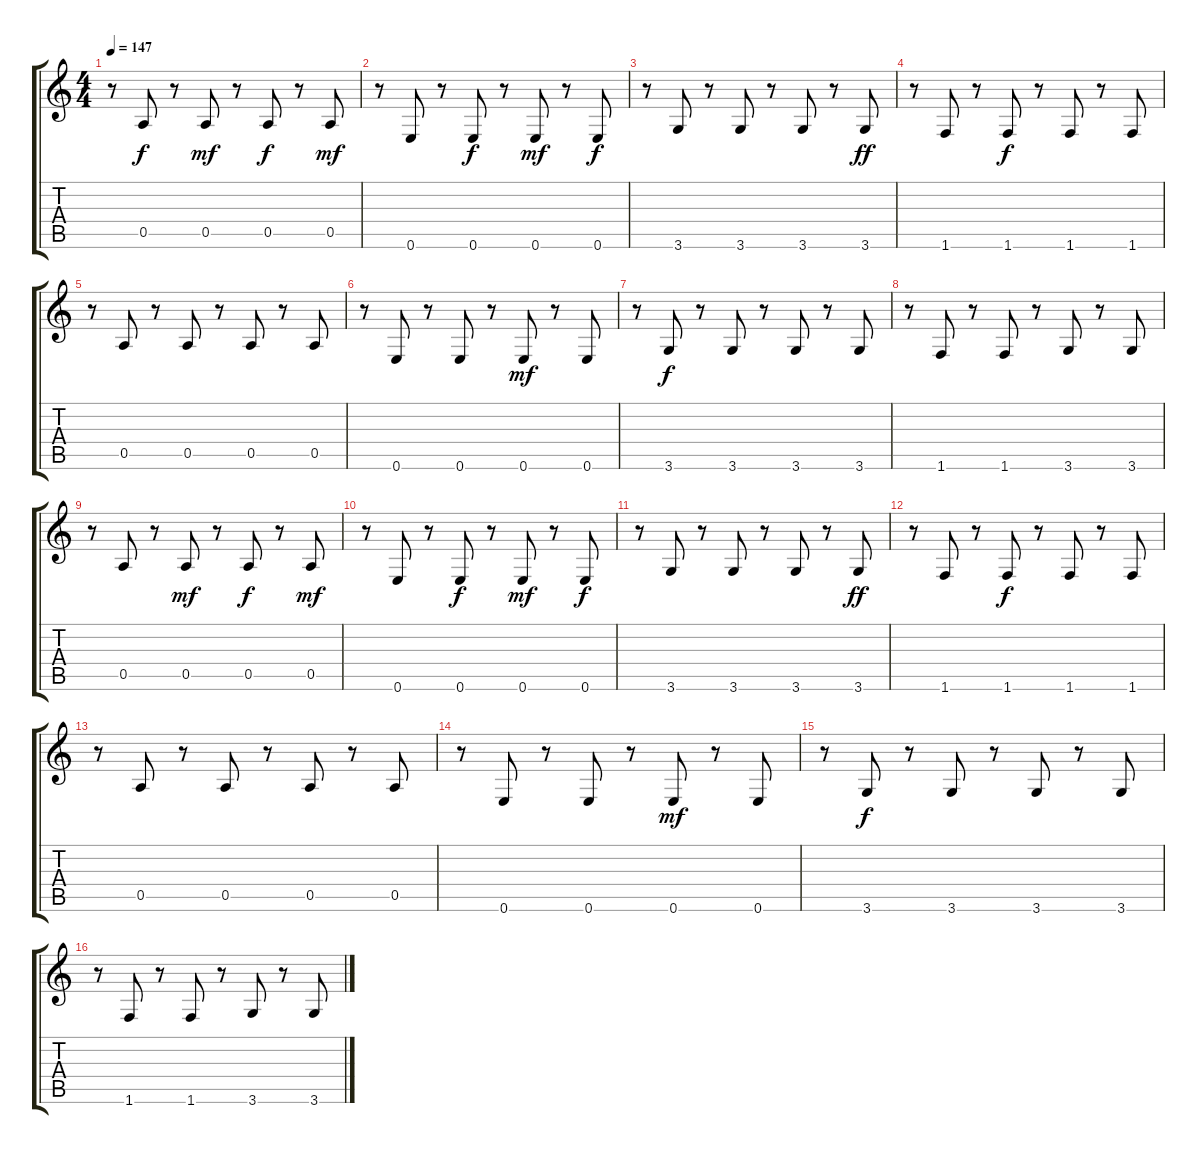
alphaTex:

\track "" {instrument synthbass1}
\staff {score tabs}
\tuning (E4 B3 G3 D3 A2 E2) {hide}
\ts (4 4)
\tempo 147
\clef g2
\ks c
r.8{dy mf} 0.5.8{dy f} r.8 0.5.8{dy mf} r.8 0.5.8{dy f} r.8 0.5.8{dy mf} |
r.8 0.6.8 r.8 0.6.8{dy f} r.8 0.6.8{dy mf} r.8 0.6.8{dy f} |
r.8 3.6.8 r.8 3.6.8 r.8 3.6.8 r.8 3.6.8{dy ff} |
r.8 1.6.8 r.8 1.6.8{dy f} r.8 1.6.8 r.8 1.6.8 |
r.8 0.5.8 r.8 0.5.8 r.8 0.5.8 r.8 0.5.8 |
r.8 0.6.8 r.8 0.6.8 r.8 0.6.8{dy mf} r.8 0.6.8 |
r.8 3.6.8{dy f} r.8 3.6.8 r.8 3.6.8 r.8 3.6.8 |
r.8 1.6.8 r.8 1.6.8 r.8 3.6.8 r.8 3.6.8 |
r.8 0.5.8 r.8 0.5.8{dy mf} r.8 0.5.8{dy f} r.8 0.5.8{dy mf} |
r.8 0.6.8 r.8 0.6.8{dy f} r.8 0.6.8{dy mf} r.8 0.6.8{dy f} |
r.8 3.6.8 r.8 3.6.8 r.8 3.6.8 r.8 3.6.8{dy ff} |
r.8 1.6.8 r.8 1.6.8{dy f} r.8 1.6.8 r.8 1.6.8 |
r.8 0.5.8 r.8 0.5.8 r.8 0.5.8 r.8 0.5.8 |
r.8 0.6.8 r.8 0.6.8 r.8 0.6.8{dy mf} r.8 0.6.8 |
r.8 3.6.8{dy f} r.8 3.6.8 r.8 3.6.8 r.8 3.6.8 |
r.8 1.6.8 r.8 1.6.8 r.8 3.6.8 r.8 3.6.8
